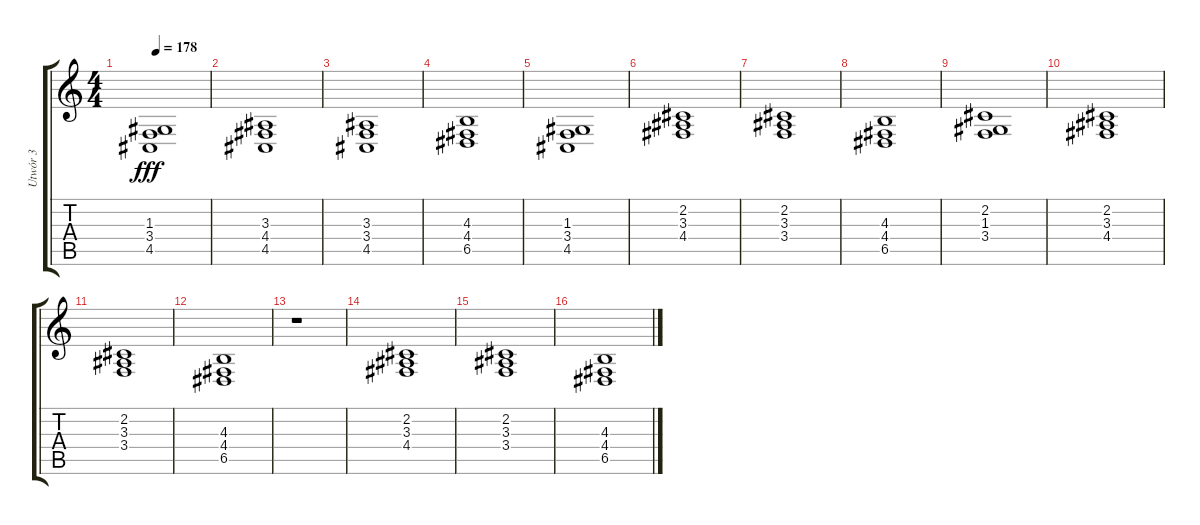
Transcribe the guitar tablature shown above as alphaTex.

\track ("Utwór 3" "Utwór 3") {instrument stringensemble1}
\staff {score tabs}
\tuning (E4 B3 G3 D3 A2 E2) {hide}
\ts (4 4)
\tempo 178
\clef g2
\ks c
(1.3 3.4 4.5).1{dy fff} |
(3.3 4.4 4.5).1 |
(3.3 3.4 4.5).1 |
(4.3 4.4 6.5).1 |
(1.3 3.4 4.5).1 |
(2.2 3.3 4.4).1 |
(2.2 3.3 3.4).1 |
(4.3 4.4 6.5).1 |
(2.2 1.3 3.4).1 |
(2.2 3.3 4.4).1 |
(2.2 3.3 3.4).1 |
(4.3 4.4 6.5).1 |
r.1 |
(2.2 3.3 4.4).1 |
(2.2 3.3 3.4).1 |
(4.3 4.4 6.5).1
